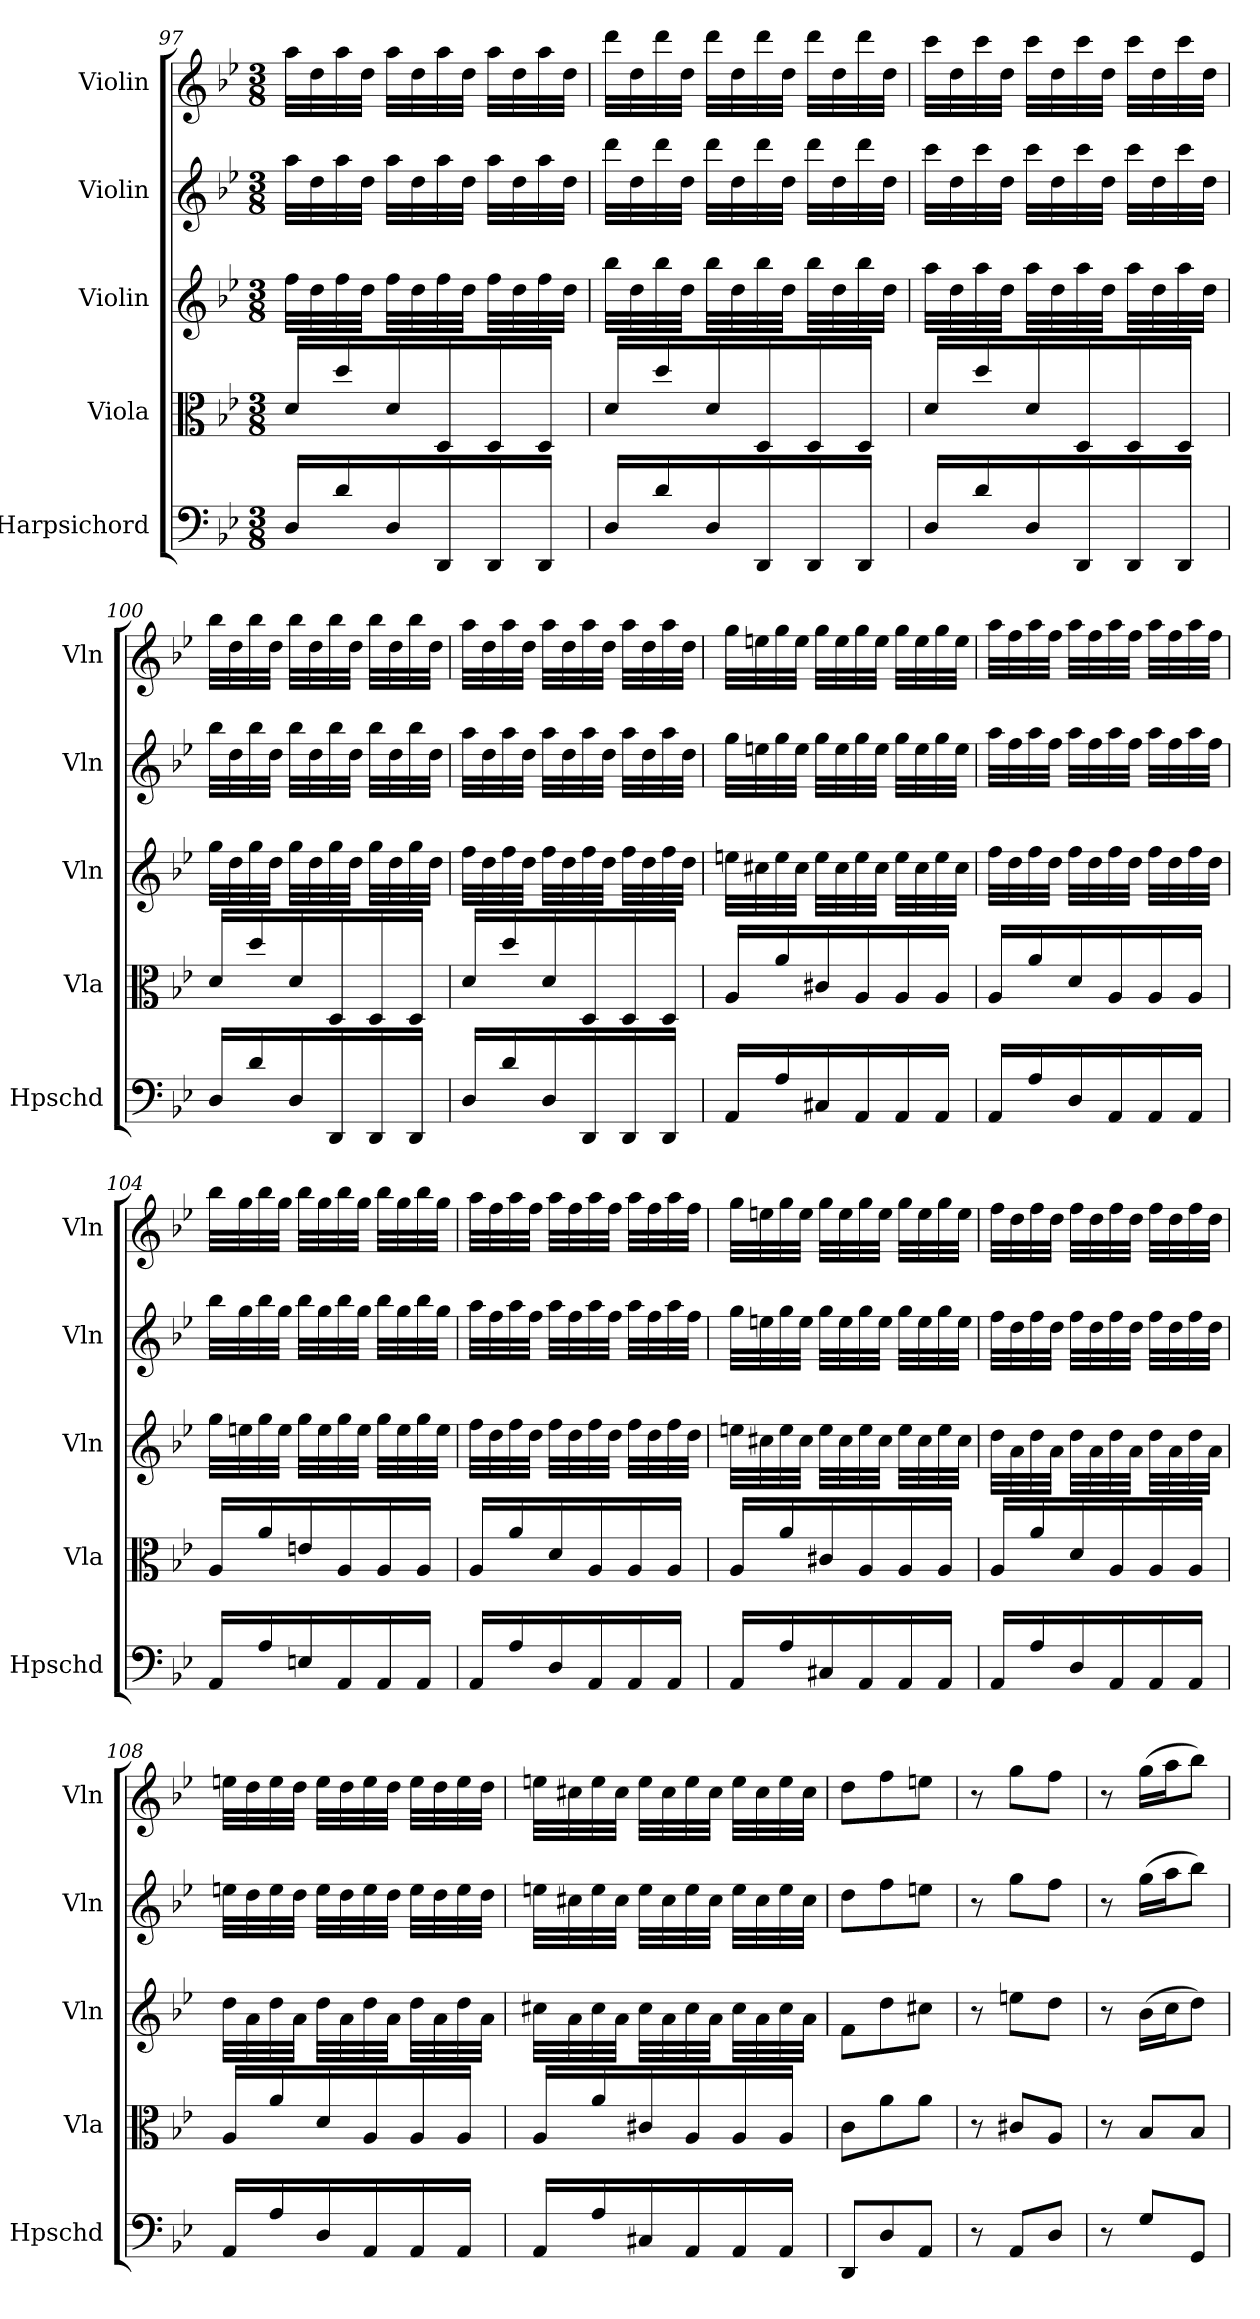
**kern	**kern	**kern	**kern	**kern
*part5	*part4	*part3	*part2	*part1
*staff5	*staff4	*staff3	*staff2	*staff1
*I"Harpsichord	*I"Viola	*I"Violin	*I"Violin	*I"Violin
*I'Hpschd	*I'Vla	*I'Vln	*I'Vln	*I'Vln
*clefF4	*clefC3	*clefG2	*clefG2	*clefG2
*k[b-e-]	*k[b-e-]	*k[b-e-]	*k[b-e-]	*k[b-e-]
*g:	*g:	*g:	*g:	*g:
*M3/8	*M3/8	*M3/8	*M3/8	*M3/8
=97	=97	=97	=97	=97
16D/LL	16d/LL	32ff\LLL	32aa\LLL	32aa\LLL
.	.	32dd\	32dd\	32dd\
16d/	16dd/	32ff\	32aa\	32aa\
.	.	32dd\JJJ	32dd\JJJ	32dd\JJJ
16D/	16d/	32ff\LLL	32aa\LLL	32aa\LLL
.	.	32dd\	32dd\	32dd\
16DD/	16D/	32ff\	32aa\	32aa\
.	.	32dd\JJJ	32dd\JJJ	32dd\JJJ
16DD/	16D/	32ff\LLL	32aa\LLL	32aa\LLL
.	.	32dd\	32dd\	32dd\
16DD/JJ	16D/JJ	32ff\	32aa\	32aa\
.	.	32dd\JJJ	32dd\JJJ	32dd\JJJ
=98	=98	=98	=98	=98
16D/LL	16d/LL	32bb-\LLL	32ddd\LLL	32ddd\LLL
.	.	32dd\	32dd\	32dd\
16d/	16dd/	32bb-\	32ddd\	32ddd\
.	.	32dd\JJJ	32dd\JJJ	32dd\JJJ
16D/	16d/	32bb-\LLL	32ddd\LLL	32ddd\LLL
.	.	32dd\	32dd\	32dd\
16DD/	16D/	32bb-\	32ddd\	32ddd\
.	.	32dd\JJJ	32dd\JJJ	32dd\JJJ
16DD/	16D/	32bb-\LLL	32ddd\LLL	32ddd\LLL
.	.	32dd\	32dd\	32dd\
16DD/JJ	16D/JJ	32bb-\	32ddd\	32ddd\
.	.	32dd\JJJ	32dd\JJJ	32dd\JJJ
=99	=99	=99	=99	=99
16D/LL	16d/LL	32aa\LLL	32ccc\LLL	32ccc\LLL
.	.	32dd\	32dd\	32dd\
16d/	16dd/	32aa\	32ccc\	32ccc\
.	.	32dd\JJJ	32dd\JJJ	32dd\JJJ
16D/	16d/	32aa\LLL	32ccc\LLL	32ccc\LLL
.	.	32dd\	32dd\	32dd\
16DD/	16D/	32aa\	32ccc\	32ccc\
.	.	32dd\JJJ	32dd\JJJ	32dd\JJJ
16DD/	16D/	32aa\LLL	32ccc\LLL	32ccc\LLL
.	.	32dd\	32dd\	32dd\
16DD/JJ	16D/JJ	32aa\	32ccc\	32ccc\
.	.	32dd\JJJ	32dd\JJJ	32dd\JJJ
=100	=100	=100	=100	=100
16D/LL	16d/LL	32gg\LLL	32bb-\LLL	32bb-\LLL
.	.	32dd\	32dd\	32dd\
16d/	16dd/	32gg\	32bb-\	32bb-\
.	.	32dd\JJJ	32dd\JJJ	32dd\JJJ
16D/	16d/	32gg\LLL	32bb-\LLL	32bb-\LLL
.	.	32dd\	32dd\	32dd\
16DD/	16D/	32gg\	32bb-\	32bb-\
.	.	32dd\JJJ	32dd\JJJ	32dd\JJJ
16DD/	16D/	32gg\LLL	32bb-\LLL	32bb-\LLL
.	.	32dd\	32dd\	32dd\
16DD/JJ	16D/JJ	32gg\	32bb-\	32bb-\
.	.	32dd\JJJ	32dd\JJJ	32dd\JJJ
=101	=101	=101	=101	=101
16D/LL	16d/LL	32ff\LLL	32aa\LLL	32aa\LLL
.	.	32dd\	32dd\	32dd\
16d/	16dd/	32ff\	32aa\	32aa\
.	.	32dd\JJJ	32dd\JJJ	32dd\JJJ
16D/	16d/	32ff\LLL	32aa\LLL	32aa\LLL
.	.	32dd\	32dd\	32dd\
16DD/	16D/	32ff\	32aa\	32aa\
.	.	32dd\JJJ	32dd\JJJ	32dd\JJJ
16DD/	16D/	32ff\LLL	32aa\LLL	32aa\LLL
.	.	32dd\	32dd\	32dd\
16DD/JJ	16D/JJ	32ff\	32aa\	32aa\
.	.	32dd\JJJ	32dd\JJJ	32dd\JJJ
=102	=102	=102	=102	=102
16AA/LL	16A/LL	32een\LLL	32gg\LLL	32gg\LLL
.	.	32cc#X\	32een\	32een\
16A/	16a/	32ee\	32gg\	32gg\
.	.	32cc#\JJJ	32ee\JJJ	32ee\JJJ
16C#X/	16c#X/	32ee\LLL	32gg\LLL	32gg\LLL
.	.	32cc#\	32ee\	32ee\
16AA/	16A/	32ee\	32gg\	32gg\
.	.	32cc#\JJJ	32ee\JJJ	32ee\JJJ
16AA/	16A/	32ee\LLL	32gg\LLL	32gg\LLL
.	.	32cc#\	32ee\	32ee\
16AA/JJ	16A/JJ	32ee\	32gg\	32gg\
.	.	32cc#\JJJ	32ee\JJJ	32ee\JJJ
=103	=103	=103	=103	=103
16AA/LL	16A/LL	32ff\LLL	32aa\LLL	32aa\LLL
.	.	32dd\	32ff\	32ff\
16A/	16a/	32ff\	32aa\	32aa\
.	.	32dd\JJJ	32ff\JJJ	32ff\JJJ
16D/	16d/	32ff\LLL	32aa\LLL	32aa\LLL
.	.	32dd\	32ff\	32ff\
16AA/	16A/	32ff\	32aa\	32aa\
.	.	32dd\JJJ	32ff\JJJ	32ff\JJJ
16AA/	16A/	32ff\LLL	32aa\LLL	32aa\LLL
.	.	32dd\	32ff\	32ff\
16AA/JJ	16A/JJ	32ff\	32aa\	32aa\
.	.	32dd\JJJ	32ff\JJJ	32ff\JJJ
=104	=104	=104	=104	=104
16AA/LL	16A/LL	32gg\LLL	32bb-\LLL	32bb-\LLL
.	.	32een\	32gg\	32gg\
16A/	16a/	32gg\	32bb-\	32bb-\
.	.	32ee\JJJ	32gg\JJJ	32gg\JJJ
16En/	16en/	32gg\LLL	32bb-\LLL	32bb-\LLL
.	.	32ee\	32gg\	32gg\
16AA/	16A/	32gg\	32bb-\	32bb-\
.	.	32ee\JJJ	32gg\JJJ	32gg\JJJ
16AA/	16A/	32gg\LLL	32bb-\LLL	32bb-\LLL
.	.	32ee\	32gg\	32gg\
16AA/JJ	16A/JJ	32gg\	32bb-\	32bb-\
.	.	32ee\JJJ	32gg\JJJ	32gg\JJJ
=105	=105	=105	=105	=105
16AA/LL	16A/LL	32ff\LLL	32aa\LLL	32aa\LLL
.	.	32dd\	32ff\	32ff\
16A/	16a/	32ff\	32aa\	32aa\
.	.	32dd\JJJ	32ff\JJJ	32ff\JJJ
16D/	16d/	32ff\LLL	32aa\LLL	32aa\LLL
.	.	32dd\	32ff\	32ff\
16AA/	16A/	32ff\	32aa\	32aa\
.	.	32dd\JJJ	32ff\JJJ	32ff\JJJ
16AA/	16A/	32ff\LLL	32aa\LLL	32aa\LLL
.	.	32dd\	32ff\	32ff\
16AA/JJ	16A/JJ	32ff\	32aa\	32aa\
.	.	32dd\JJJ	32ff\JJJ	32ff\JJJ
=106	=106	=106	=106	=106
16AA/LL	16A/LL	32een\LLL	32gg\LLL	32gg\LLL
.	.	32cc#X\	32een\	32een\
16A/	16a/	32ee\	32gg\	32gg\
.	.	32cc#\JJJ	32ee\JJJ	32ee\JJJ
16C#X/	16c#X/	32ee\LLL	32gg\LLL	32gg\LLL
.	.	32cc#\	32ee\	32ee\
16AA/	16A/	32ee\	32gg\	32gg\
.	.	32cc#\JJJ	32ee\JJJ	32ee\JJJ
16AA/	16A/	32ee\LLL	32gg\LLL	32gg\LLL
.	.	32cc#\	32ee\	32ee\
16AA/JJ	16A/JJ	32ee\	32gg\	32gg\
.	.	32cc#\JJJ	32ee\JJJ	32ee\JJJ
=107	=107	=107	=107	=107
16AA/LL	16A/LL	32dd\LLL	32ff\LLL	32ff\LLL
.	.	32a\	32dd\	32dd\
16A/	16a/	32dd\	32ff\	32ff\
.	.	32a\JJJ	32dd\JJJ	32dd\JJJ
16D/	16d/	32dd\LLL	32ff\LLL	32ff\LLL
.	.	32a\	32dd\	32dd\
16AA/	16A/	32dd\	32ff\	32ff\
.	.	32a\JJJ	32dd\JJJ	32dd\JJJ
16AA/	16A/	32dd\LLL	32ff\LLL	32ff\LLL
.	.	32a\	32dd\	32dd\
16AA/JJ	16A/JJ	32dd\	32ff\	32ff\
.	.	32a\JJJ	32dd\JJJ	32dd\JJJ
=108	=108	=108	=108	=108
16AA/LL	16A/LL	32dd\LLL	32een\LLL	32een\LLL
.	.	32a\	32dd\	32dd\
16A/	16a/	32dd\	32ee\	32ee\
.	.	32a\JJJ	32dd\JJJ	32dd\JJJ
16D/	16d/	32dd\LLL	32ee\LLL	32ee\LLL
.	.	32a\	32dd\	32dd\
16AA/	16A/	32dd\	32ee\	32ee\
.	.	32a\JJJ	32dd\JJJ	32dd\JJJ
16AA/	16A/	32dd\LLL	32ee\LLL	32ee\LLL
.	.	32a\	32dd\	32dd\
16AA/JJ	16A/JJ	32dd\	32ee\	32ee\
.	.	32a\JJJ	32dd\JJJ	32dd\JJJ
=109	=109	=109	=109	=109
16AA/LL	16A/LL	32cc#X\LLL	32een\LLL	32een\LLL
.	.	32a\	32cc#X\	32cc#X\
16A/	16a/	32cc#\	32ee\	32ee\
.	.	32a\JJJ	32cc#\JJJ	32cc#\JJJ
16C#X/	16c#X/	32cc#\LLL	32ee\LLL	32ee\LLL
.	.	32a\	32cc#\	32cc#\
16AA/	16A/	32cc#\	32ee\	32ee\
.	.	32a\JJJ	32cc#\JJJ	32cc#\JJJ
16AA/	16A/	32cc#\LLL	32ee\LLL	32ee\LLL
.	.	32a\	32cc#\	32cc#\
16AA/JJ	16A/JJ	32cc#\	32ee\	32ee\
.	.	32a\JJJ	32cc#\JJJ	32cc#\JJJ
=110	=110	=110	=110	=110
8DD/L	8c\L	8f\L	8dd\L	8dd\L
8D/	8a\	8dd\	8ff\	8ff\
8AA/J	8a\J	8cc#X\J	8een\J	8een\J
=111	=111	=111	=111	=111
8r	8r	8r	8r	8r
8AA/L	8c#X/L	8een\L	8gg\L	8gg\L
8D/J	8A/J	8dd\J	8ff\J	8ff\J
=112	=112	=112	=112	=112
8r	8r	8r	8r	8r
8G/L	8B-/L	(16b-\LL	(16gg\LL	(16gg\LL
.	.	16cc\J	16aa\J	16aa\J
8GG/J	8B-/J	8dd\J)	8bb-\J)	8bb-\J)
=	=	=	=	=
*-	*-	*-	*-	*-
